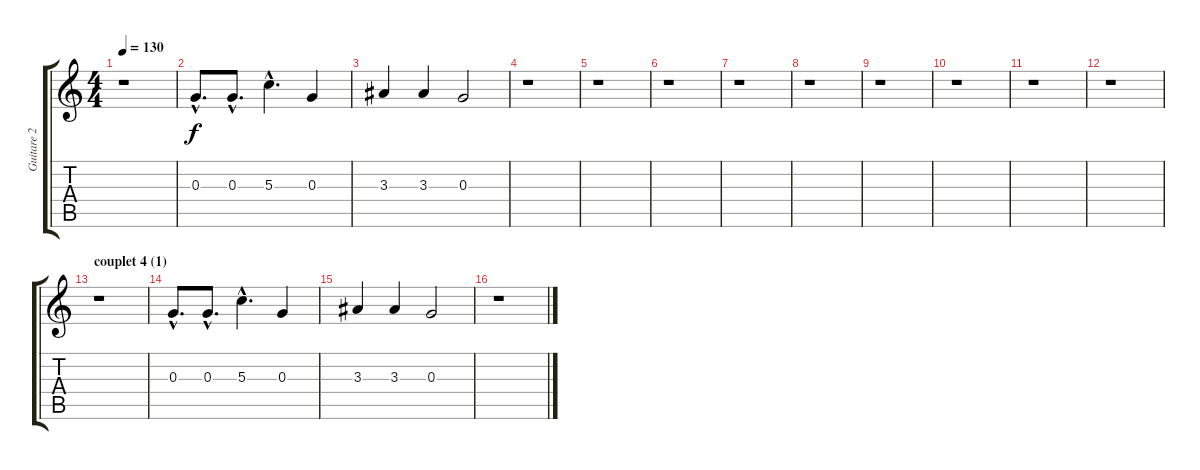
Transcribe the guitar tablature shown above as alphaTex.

\track ("Guitare 2" "Guitare 2") {instrument electricguitarclean}
\staff {score tabs}
\tuning (E4 B3 G3 D3 A2 E2) {hide}
\ts (4 4)
\tempo 130
\clef g2
\ks c
r.1{dy f} |
0.3{hac}.8{d} 0.3{hac}.8{d} 5.3{hac}.4{d} 0.3.4 |
3.3.4 3.3.4 0.3.2 |
r.1 |
r.1 |
r.1 |
r.1 |
r.1 |
r.1 |
r.1 |
r.1 |
r.1 |
\section ("" "couplet 4 (1)")
r.1 |
0.3{hac}.8{d} 0.3{hac}.8{d} 5.3{hac}.4{d} 0.3.4 |
3.3.4 3.3.4 0.3.2 |
r.1
